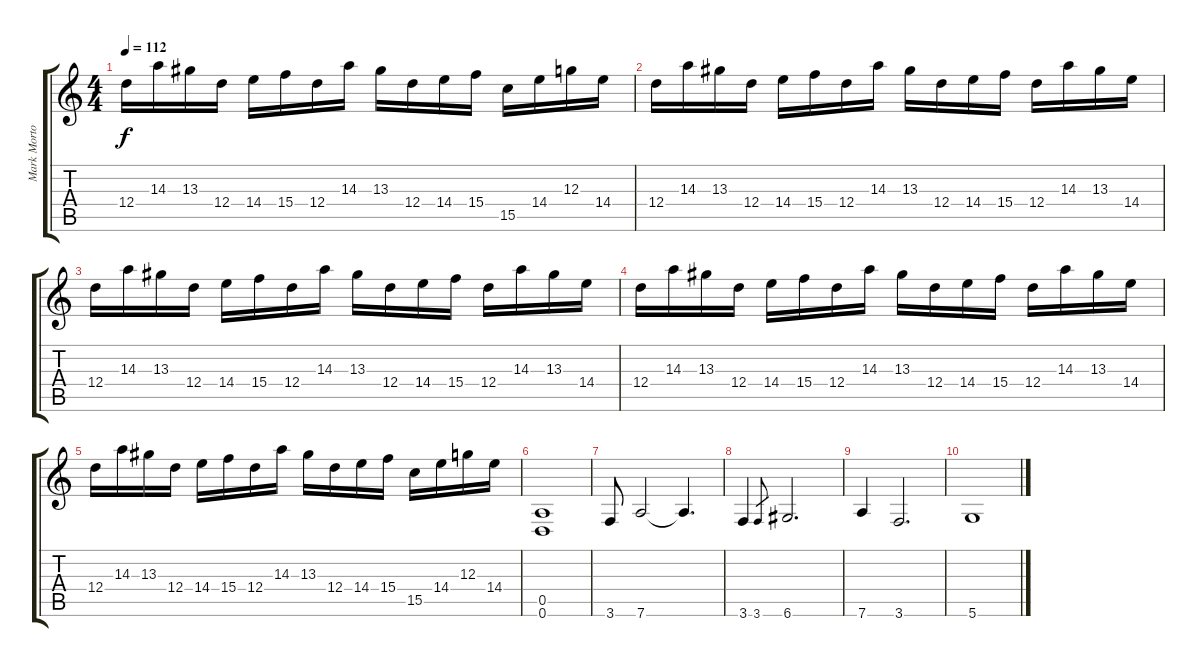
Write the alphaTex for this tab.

\track ("Mark Morton" "Mark Morto") {instrument distortionguitar}
\staff {score tabs}
\tuning (E4 B3 G3 D3 A2 D2) {hide}
\ts (4 4)
\tempo 112
\clef g2
\ks c
12.4.16{dy f} 14.3.16 13.3.16 12.4.16 14.4.16 15.4.16 12.4.16 14.3.16 13.3.16 12.4.16 14.4.16 15.4.16 15.5.16 14.4.16 12.3.16 14.4.16 |
12.4.16 14.3.16 13.3.16 12.4.16 14.4.16 15.4.16 12.4.16 14.3.16 13.3.16 12.4.16 14.4.16 15.4.16 12.4.16 14.3.16 13.3.16 14.4.16 |
12.4.16 14.3.16 13.3.16 12.4.16 14.4.16 15.4.16 12.4.16 14.3.16 13.3.16 12.4.16 14.4.16 15.4.16 12.4.16 14.3.16 13.3.16 14.4.16 |
12.4.16 14.3.16 13.3.16 12.4.16 14.4.16 15.4.16 12.4.16 14.3.16 13.3.16 12.4.16 14.4.16 15.4.16 12.4.16 14.3.16 13.3.16 14.4.16 |
12.4.16 14.3.16 13.3.16 12.4.16 14.4.16 15.4.16 12.4.16 14.3.16 13.3.16 12.4.16 14.4.16 15.4.16 15.5.16 14.4.16 12.3.16 14.4.16 |
(0.5 0.6).1{volume 8} |
3.6.8 7.6.2 7.6{t}.4{d} |
3.6.4 3.6.8{gr} 6.6.2{d} |
7.6.4 3.6.2{d} |
5.6.1
